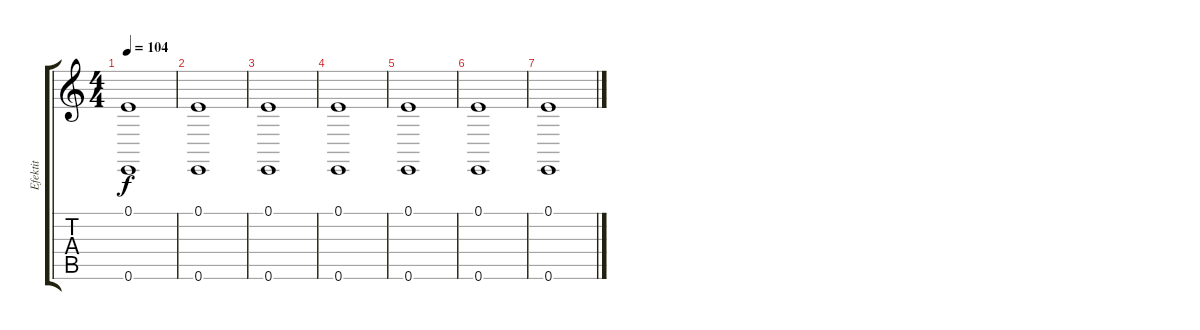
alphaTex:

\track ("Efektit" "Efektit") {instrument gunshot}
\staff {score tabs}
\tuning (E4 B3 G3 D3 A2 E2) {hide}
\ts (4 4)
\tempo 104
\clef g2
\ks c
(0.1 0.6).1{dy f instrument gunshot} |
(0.1 0.6).1 |
(0.1 0.6).1 |
(0.1 0.6).1 |
(0.1 0.6).1 |
(0.1 0.6).1 |
(0.1 0.6).1
